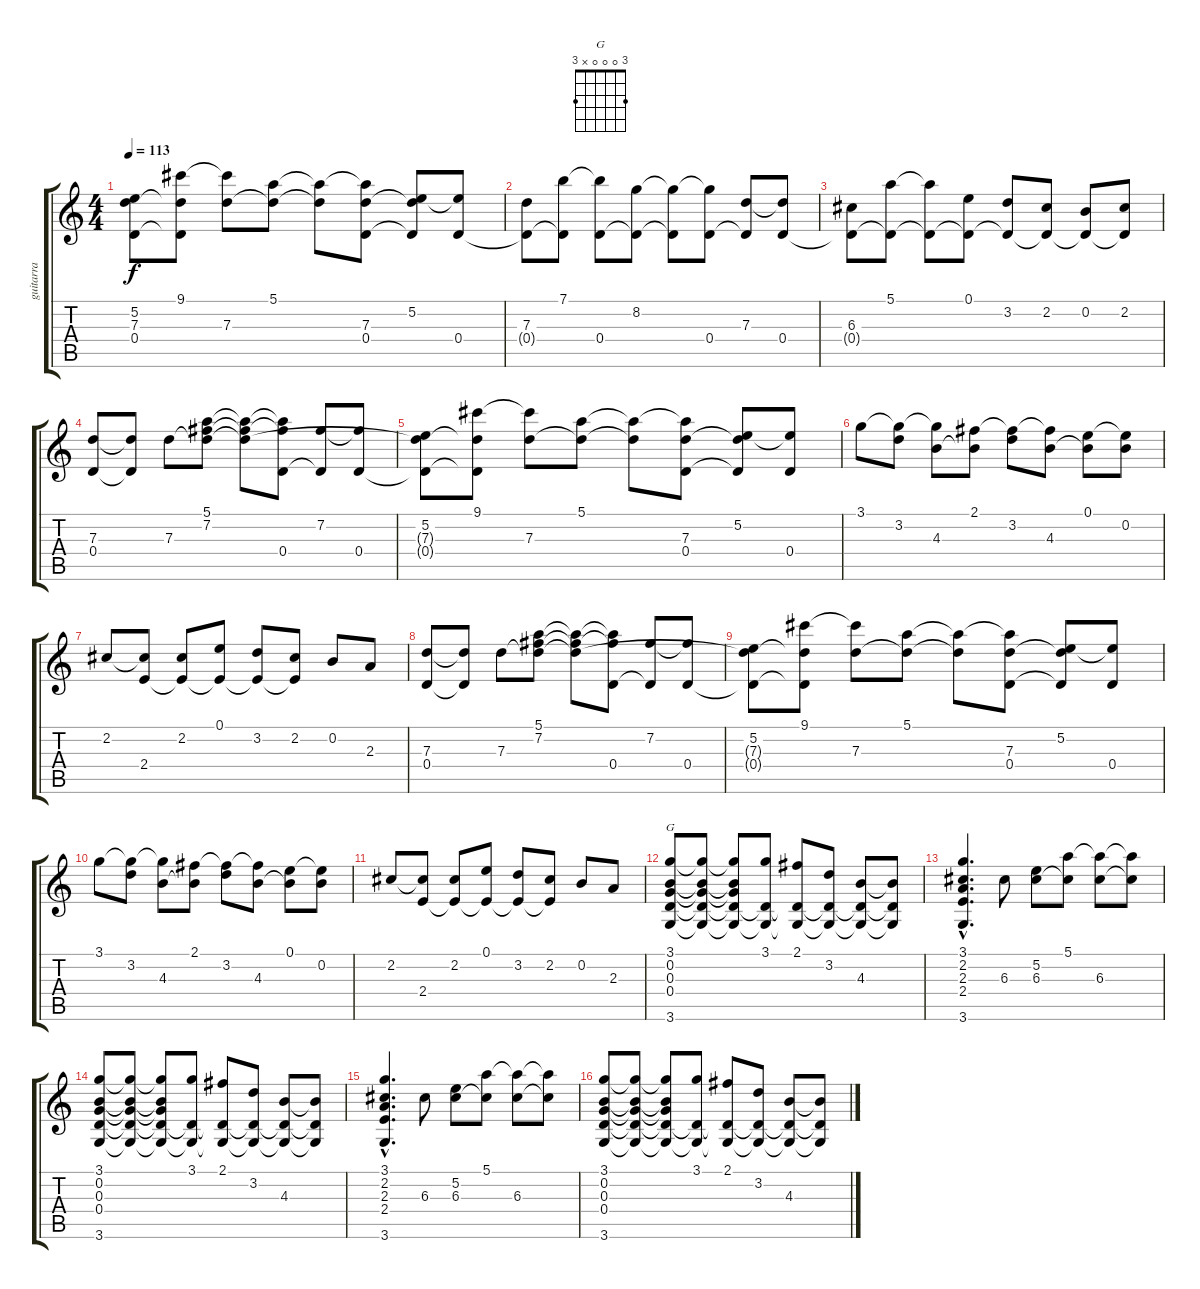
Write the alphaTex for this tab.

\track ("guitarra " "guitarra ") {instrument overdrivenguitar}
\staff {score tabs}
\tuning (E4 B3 G3 D3 A2 E2) {hide}
\chord ("G" 3 0 0 0 x 3)
\ts (4 4)
\tempo 113
\clef g2
\ks c
(5.2 7.3{t} 0.4{t}).8{dy f} (9.1 7.3{t} 0.4{t}).8 (9.1{t} 7.3).8 (5.1 7.3{t}).8 (5.1{t} 7.3{t}).8 (5.1{t} 7.3 0.4).8 (5.2 7.3{t} 0.4{t}).8 (5.2{t} 0.4).8 |
(7.3 0.4{t}).8 (7.1 0.4{t}).8 (7.1{t} 0.4).8 (8.2 0.4{t}).8 (8.2{t} 0.4{t}).8 (8.2{t} 0.4).8 (7.3 0.4{t}).8 (7.3{t} 0.4).8 |
(6.3 0.4{t}).8 (5.1 0.4{t}).8 (5.1{t} 0.4{t}).8 (0.1 0.4{t}).8 (3.2 0.4{t}).8 (2.2 0.4{t}).8 (0.2 0.4{t}).8 (2.2 0.4{t}).8 |
(7.3 0.4).8 (7.3{t} 0.4{t}).8 7.3.8 (5.1 7.2 7.3{t}).8 (5.1{t} 7.2{t} 7.3{t}).8 (5.1{t} 7.2{t} 0.4).8 (7.2 0.4{t}).8 (7.2{t} 0.4).8 |
(5.2 7.3{t} 0.4{t}).8 (9.1 7.3{t} 0.4{t}).8 (9.1{t} 7.3).8 (5.1 7.3{t}).8 (5.1{t} 7.3{t}).8 (5.1{t} 7.3 0.4).8 (5.2 7.3{t} 0.4{t}).8 (5.2{t} 0.4).8 |
3.1.8 (3.1{t} 3.2).8 (3.1{t} 4.3).8 (2.1 4.3{t}).8 (2.1{t} 3.2).8 (2.1{t} 4.3).8 (0.1 4.3{t}).8 (0.1{t} 0.2).8 |
2.2.8 (2.2{t} 2.4).8 (2.2 2.4{t}).8 (0.1 2.4{t}).8 (3.2 2.4{t}).8 (2.2 2.4{t}).8 0.2.8 2.3.8 |
(7.3 0.4).8 (7.3{t} 0.4{t}).8 7.3.8 (5.1 7.2 7.3{t}).8 (5.1{t} 7.2{t} 7.3{t}).8 (5.1{t} 7.2{t} 0.4).8 (7.2 0.4{t}).8 (7.2{t} 0.4).8 |
(5.2 7.3{t} 0.4{t}).8 (9.1 7.3{t} 0.4{t}).8 (9.1{t} 7.3).8 (5.1 7.3{t}).8 (5.1{t} 7.3{t}).8 (5.1{t} 7.3 0.4).8 (5.2 7.3{t} 0.4{t}).8 (5.2{t} 0.4).8 |
3.1.8 (3.1{t} 3.2).8 (3.1{t} 4.3).8 (2.1 4.3{t}).8 (2.1{t} 3.2).8 (2.1{t} 4.3).8 (0.1 4.3{t}).8 (0.1{t} 0.2).8 |
2.2.8 (2.2{t} 2.4).8 (2.2 2.4{t}).8 (0.1 2.4{t}).8 (3.2 2.4{t}).8 (2.2 2.4{t}).8 0.2.8 2.3.8 |
(3.1 0.2 0.3 0.4 3.6).8{ch "G" volume 7} (3.1{t} 0.2{t} 0.3{t} 0.4{t} 3.6{t}).8 (3.1{t} 0.2{t} 0.3{t} 0.4{t} 3.6{t}).8 (3.1 0.4{t} 3.6{t}).8 (2.1 0.4{t} 3.6{t}).8 (3.2 0.4{t} 3.6{t}).8 (4.3 0.4{t} 3.6{t}).8 (4.3{t} 0.4{t} 3.6{t}).8 |
(3.1{hac} 2.2{hac} 2.3{hac} 2.4{hac} 3.6{hac}).4{d} 6.3.8 (5.2 6.3).8 (5.1 6.3{t}).8 (5.1{t} 6.3).8 (5.1{t} 6.3{t}).8 |
(3.1 0.2 0.3 0.4 3.6).8 (3.1{t} 0.2{t} 0.3{t} 0.4{t} 3.6{t}).8 (3.1{t} 0.2{t} 0.3{t} 0.4{t} 3.6{t}).8 (3.1 0.4{t} 3.6{t}).8 (2.1 0.4{t} 3.6{t}).8 (3.2 0.4{t} 3.6{t}).8 (4.3 0.4{t} 3.6{t}).8 (4.3{t} 0.4{t} 3.6{t}).8 |
(3.1{hac} 2.2{hac} 2.3{hac} 2.4{hac} 3.6{hac}).4{d} 6.3.8 (5.2 6.3).8 (5.1 6.3{t}).8 (5.1{t} 6.3).8 (5.1{t} 6.3{t}).8 |
(3.1 0.2 0.3 0.4 3.6).8 (3.1{t} 0.2{t} 0.3{t} 0.4{t} 3.6{t}).8 (3.1{t} 0.2{t} 0.3{t} 0.4{t} 3.6{t}).8 (3.1 0.4{t} 3.6{t}).8 (2.1 0.4{t} 3.6{t}).8 (3.2 0.4{t} 3.6{t}).8 (4.3 0.4{t} 3.6{t}).8 (4.3{t} 0.4{t} 3.6{t}).8
